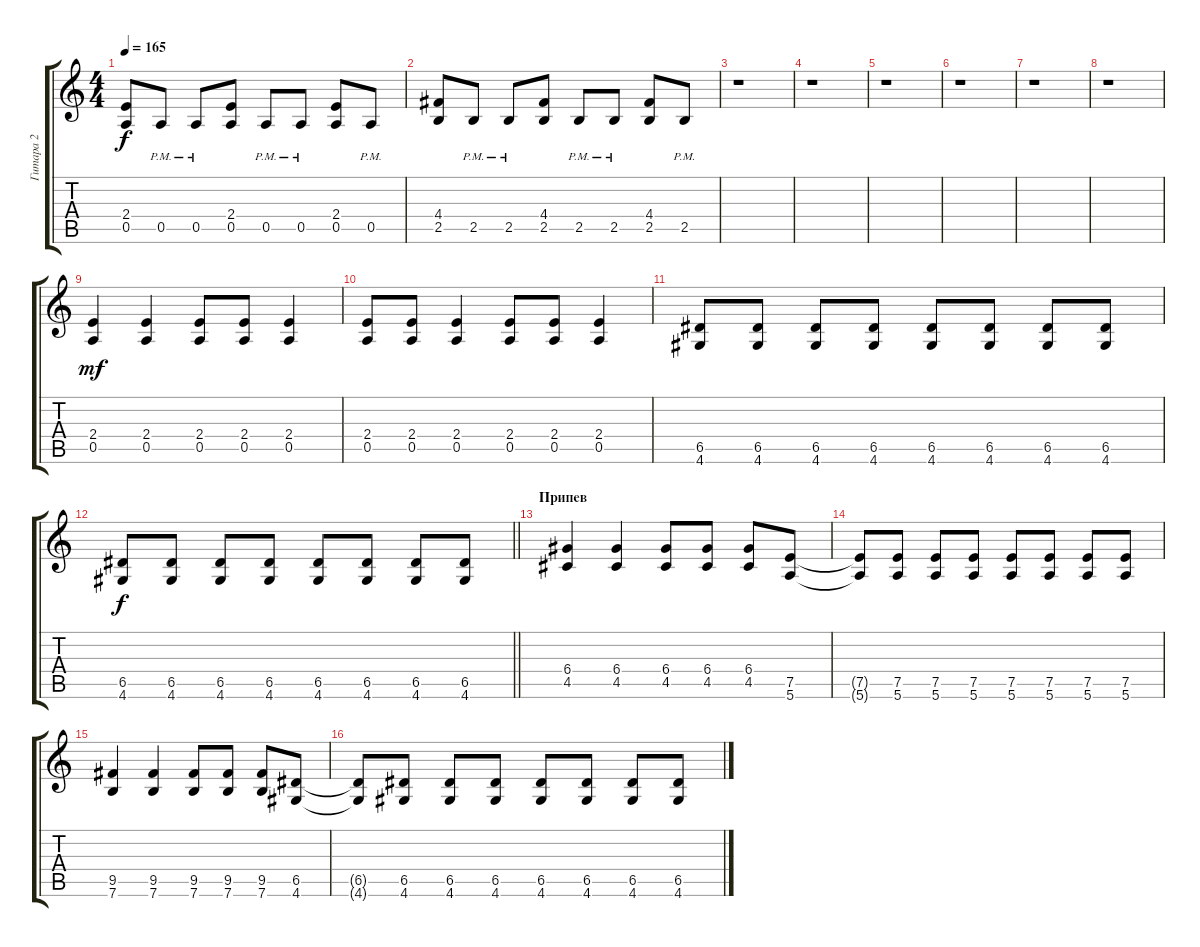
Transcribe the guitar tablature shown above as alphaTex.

\track ("Гитара 2" "Гитара 2") {instrument distortionguitar}
\staff {score tabs}
\tuning (E4 B3 G3 D3 A2 E2) {hide}
\ts (4 4)
\tempo 165
\clef g2
\ks c
(2.4 0.5).8{dy f} 0.5{pm}.8 0.5{pm}.8 (2.4 0.5).8 0.5{pm}.8 0.5{pm}.8 (2.4 0.5).8 0.5{pm}.8 |
(4.4 2.5).8 2.5{pm}.8 2.5{pm}.8 (4.4 2.5).8 2.5{pm}.8 2.5{pm}.8 (4.4 2.5).8 2.5{pm}.8 |
r.1{volume 12 instrument distortionguitar} |
r.1 |
r.1 |
r.1 |
r.1 |
r.1 |
(2.4 0.5).4{dy mf volume 14 instrument distortionguitar} (2.4 0.5).4 (2.4 0.5).8 (2.4 0.5).8 (2.4 0.5).4 |
(2.4 0.5).8 (2.4 0.5).8 (2.4 0.5).4 (2.4 0.5).8 (2.4 0.5).8 (2.4 0.5).4 |
(6.5 4.6).8 (6.5 4.6).8 (6.5 4.6).8 (6.5 4.6).8 (6.5 4.6).8 (6.5 4.6).8 (6.5 4.6).8 (6.5 4.6).8 |
\barLineRight lightlight
(6.5 4.6).8{dy f} (6.5 4.6).8 (6.5 4.6).8 (6.5 4.6).8 (6.5 4.6).8 (6.5 4.6).8 (6.5 4.6).8 (6.5 4.6).8 |
\section ("" "Припев")
(6.4 4.5).4 (6.4 4.5).4 (6.4 4.5).8 (6.4 4.5).8 (6.4 4.5).8 (7.5 5.6).8 |
(7.5{t} 5.6{t}).8 (7.5 5.6).8 (7.5 5.6).8 (7.5 5.6).8 (7.5 5.6).8 (7.5 5.6).8 (7.5 5.6).8 (7.5 5.6).8 |
(9.5 7.6).4 (9.5 7.6).4 (9.5 7.6).8 (9.5 7.6).8 (9.5 7.6).8 (6.5 4.6).8 |
(6.5{t} 4.6{t}).8 (6.5 4.6).8 (6.5 4.6).8 (6.5 4.6).8 (6.5 4.6).8 (6.5 4.6).8 (6.5 4.6).8 (6.5 4.6).8
